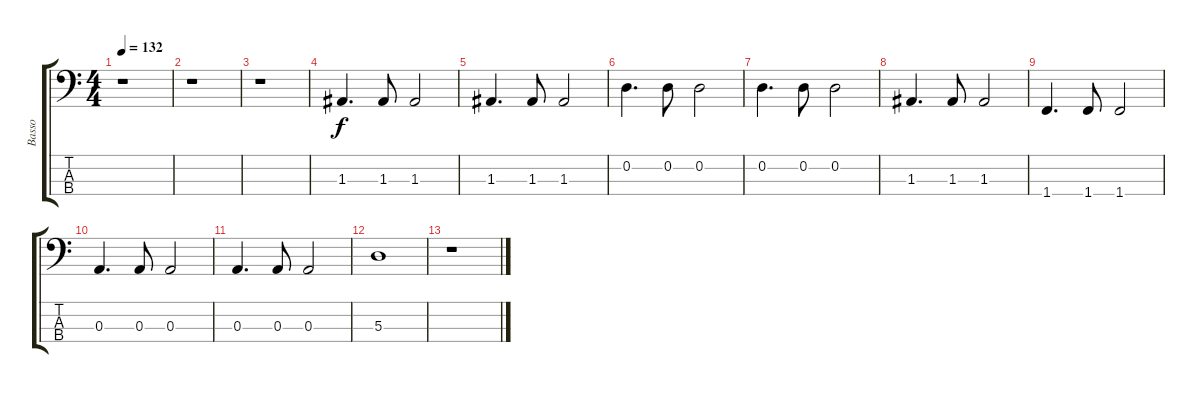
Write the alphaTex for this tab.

\track ("Basso" "Basso") {instrument electricbassfinger}
\staff {score tabs}
\tuning (G2 D2 A1 E1) {hide}
\ts (4 4)
\tempo 132
\clef f4
\ks c
r.1{dy f} |
r.1 |
r.1 |
1.3.4{d} 1.3.8 1.3.2 |
1.3.4{d} 1.3.8 1.3.2 |
0.2.4{d} 0.2.8 0.2.2 |
0.2.4{d} 0.2.8 0.2.2 |
1.3.4{d} 1.3.8 1.3.2 |
1.4.4{d} 1.4.8 1.4.2 |
0.3.4{d} 0.3.8 0.3.2 |
0.3.4{d} 0.3.8 0.3.2 |
5.3.1 |
r.1
